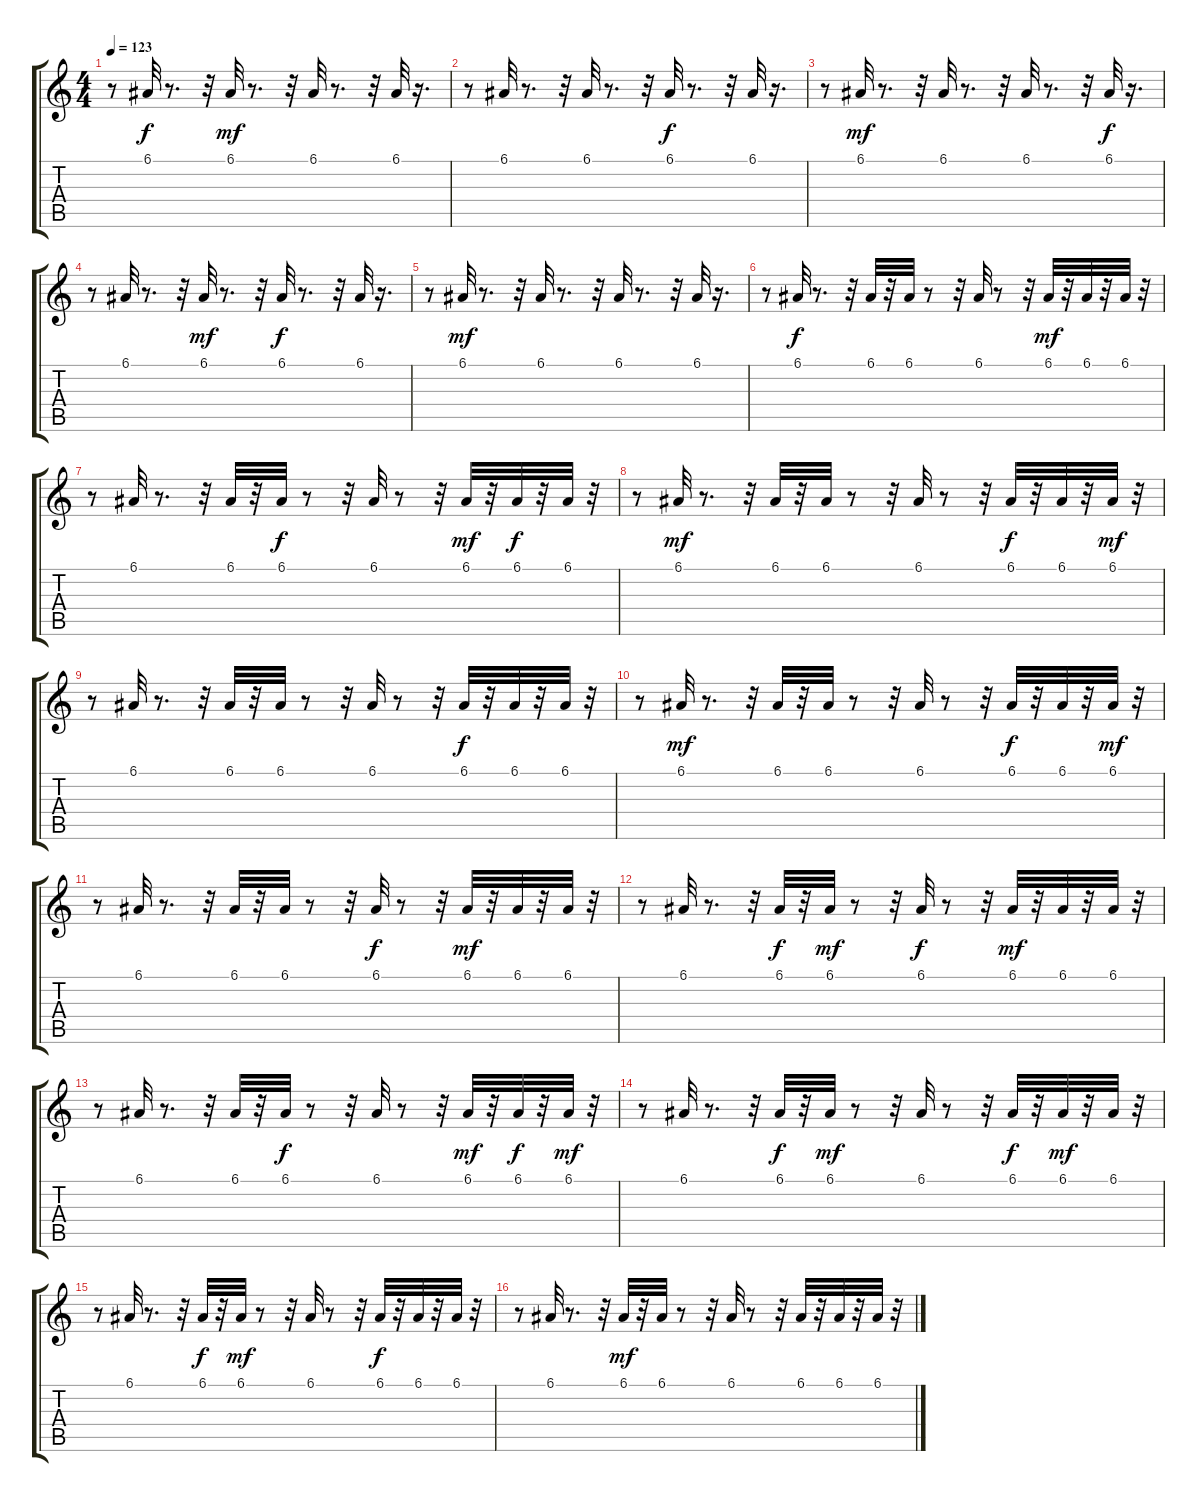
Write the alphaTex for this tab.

\track "" {instrument pizzicatostrings}
\staff {score tabs}
\tuning (E4 B3 G3 D3 A2 E2) {hide}
\ts (4 4)
\tempo 123
\clef g2
\ks c
r.8{dy f} 6.1.32 r.8{d} r.32 6.1.32{dy mf} r.8{d} r.32 6.1.32 r.8{d} r.32 6.1.32 r.16{d} |
r.8 6.1.32 r.8{d} r.32 6.1.32 r.8{d} r.32 6.1.32{dy f} r.8{d} r.32 6.1.32 r.16{d} |
r.8 6.1.32{dy mf} r.8{d} r.32 6.1.32 r.8{d} r.32 6.1.32 r.8{d} r.32 6.1.32{dy f} r.16{d} |
r.8 6.1.32 r.8{d} r.32 6.1.32{dy mf} r.8{d} r.32 6.1.32{dy f} r.8{d} r.32 6.1.32 r.16{d} |
r.8 6.1.32{dy mf} r.8{d} r.32 6.1.32 r.8{d} r.32 6.1.32 r.8{d} r.32 6.1.32 r.16{d} |
r.8 6.1.32{dy f} r.8{d} r.32 6.1.32 r.32 6.1.32 r.8 r.32 6.1.32 r.8 r.32 6.1.32{dy mf} r.32 6.1.32 r.32 6.1.32 r.32 |
r.8 6.1.32 r.8{d} r.32 6.1.32 r.32 6.1.32{dy f} r.8 r.32 6.1.32 r.8 r.32 6.1.32{dy mf} r.32 6.1.32{dy f} r.32 6.1.32 r.32 |
r.8 6.1.32{dy mf} r.8{d} r.32 6.1.32 r.32 6.1.32 r.8 r.32 6.1.32 r.8 r.32 6.1.32{dy f} r.32 6.1.32 r.32 6.1.32{dy mf} r.32 |
r.8 6.1.32 r.8{d} r.32 6.1.32 r.32 6.1.32 r.8 r.32 6.1.32 r.8 r.32 6.1.32{dy f} r.32 6.1.32 r.32 6.1.32 r.32 |
r.8 6.1.32{dy mf} r.8{d} r.32 6.1.32 r.32 6.1.32 r.8 r.32 6.1.32 r.8 r.32 6.1.32{dy f} r.32 6.1.32 r.32 6.1.32{dy mf} r.32 |
r.8 6.1.32 r.8{d} r.32 6.1.32 r.32 6.1.32 r.8 r.32 6.1.32{dy f} r.8 r.32 6.1.32{dy mf} r.32 6.1.32 r.32 6.1.32 r.32 |
r.8 6.1.32 r.8{d} r.32 6.1.32{dy f} r.32 6.1.32{dy mf} r.8 r.32 6.1.32{dy f} r.8 r.32 6.1.32{dy mf} r.32 6.1.32 r.32 6.1.32 r.32 |
r.8 6.1.32 r.8{d} r.32 6.1.32 r.32 6.1.32{dy f} r.8 r.32 6.1.32 r.8 r.32 6.1.32{dy mf} r.32 6.1.32{dy f} r.32 6.1.32{dy mf} r.32 |
r.8 6.1.32 r.8{d} r.32 6.1.32{dy f} r.32 6.1.32{dy mf} r.8 r.32 6.1.32 r.8 r.32 6.1.32{dy f} r.32 6.1.32{dy mf} r.32 6.1.32 r.32 |
r.8 6.1.32 r.8{d} r.32 6.1.32{dy f} r.32 6.1.32{dy mf} r.8 r.32 6.1.32 r.8 r.32 6.1.32{dy f} r.32 6.1.32 r.32 6.1.32 r.32 |
r.8 6.1.32 r.8{d} r.32 6.1.32{dy mf} r.32 6.1.32 r.8 r.32 6.1.32 r.8 r.32 6.1.32 r.32 6.1.32 r.32 6.1.32 r.32
